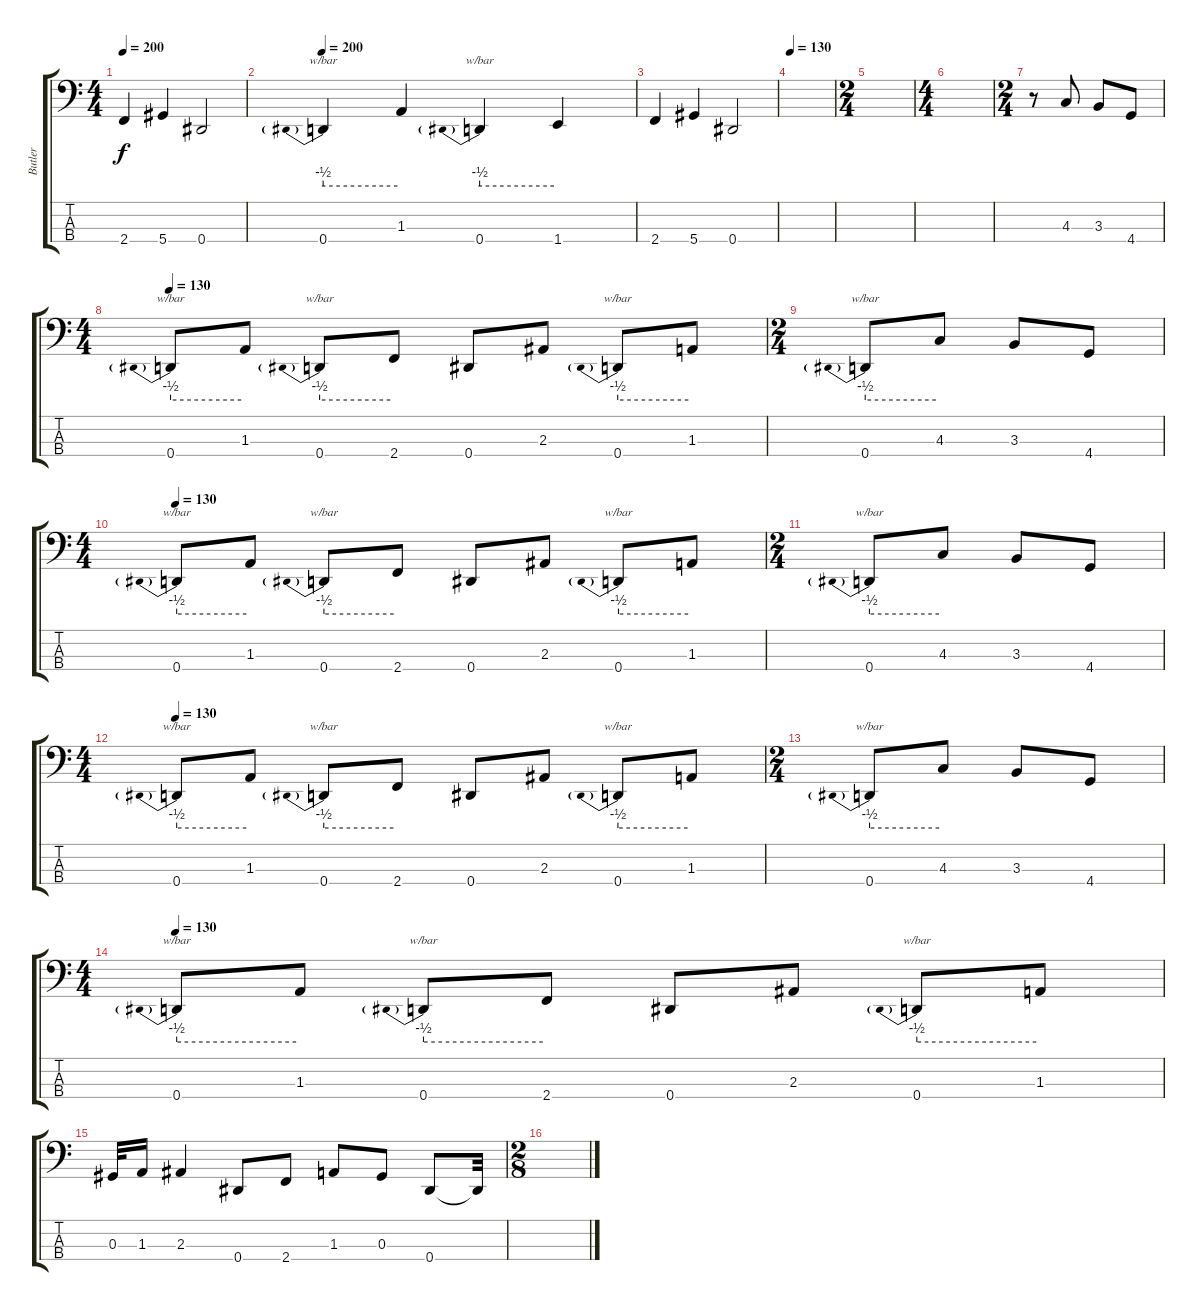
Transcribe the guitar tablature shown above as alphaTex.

\track ("Butler" "Butler") {instrument acousticbass}
\staff {score tabs}
\tuning (Gb2 Db2 Ab1 Eb1) {hide}
\ts (4 4)
\tempo 200
\clef f4
\ks c
2.4.4{dy f} 5.4.4 0.4.2 |
\tempo 200
0.4.4{tbe (predive default 0 -2 60 -2)} 1.3.4 0.4.4{tbe (predive default 0 -2 60 -2)} 1.4.4 |
2.4.4 5.4.4 0.4.2 |
\tempo 130
|
\ts (2 4)
|
\ts (4 4)
|
\ts (2 4)
r.8 4.3.8 3.3.8 4.4.8 |
\ts (4 4)
\tempo 130
0.4.8{tbe (predive default 0 -2 60 -2)} 1.3.8 0.4.8{tbe (predive default 0 -2 60 -2)} 2.4.8 0.4.8 2.3.8 0.4.8{tbe (predive default 0 -2 60 -2)} 1.3.8 |
\ts (2 4)
0.4.8{tbe (predive default 0 -2 60 -2)} 4.3.8 3.3.8 4.4.8 |
\ts (4 4)
\tempo 130
0.4.8{tbe (predive default 0 -2 60 -2)} 1.3.8 0.4.8{tbe (predive default 0 -2 60 -2)} 2.4.8 0.4.8 2.3.8 0.4.8{tbe (predive default 0 -2 60 -2)} 1.3.8 |
\ts (2 4)
0.4.8{tbe (predive default 0 -2 60 -2)} 4.3.8 3.3.8 4.4.8 |
\ts (4 4)
\tempo 130
0.4.8{tbe (predive default 0 -2 60 -2)} 1.3.8 0.4.8{tbe (predive default 0 -2 60 -2)} 2.4.8 0.4.8 2.3.8 0.4.8{tbe (predive default 0 -2 60 -2)} 1.3.8 |
\ts (2 4)
0.4.8{tbe (predive default 0 -2 60 -2)} 4.3.8 3.3.8 4.4.8 |
\ts (4 4)
\tempo 130
0.4.8{tbe (predive default 0 -2 60 -2)} 1.3.8 0.4.8{tbe (predive default 0 -2 60 -2)} 2.4.8 0.4.8 2.3.8 0.4.8{tbe (predive default 0 -2 60 -2)} 1.3.8 |
0.3.32 1.3.16 2.3.4 0.4.8 2.4.8 1.3.8 0.3.8 0.4.8 0.4{t}.32 |
\ts (2 8)
